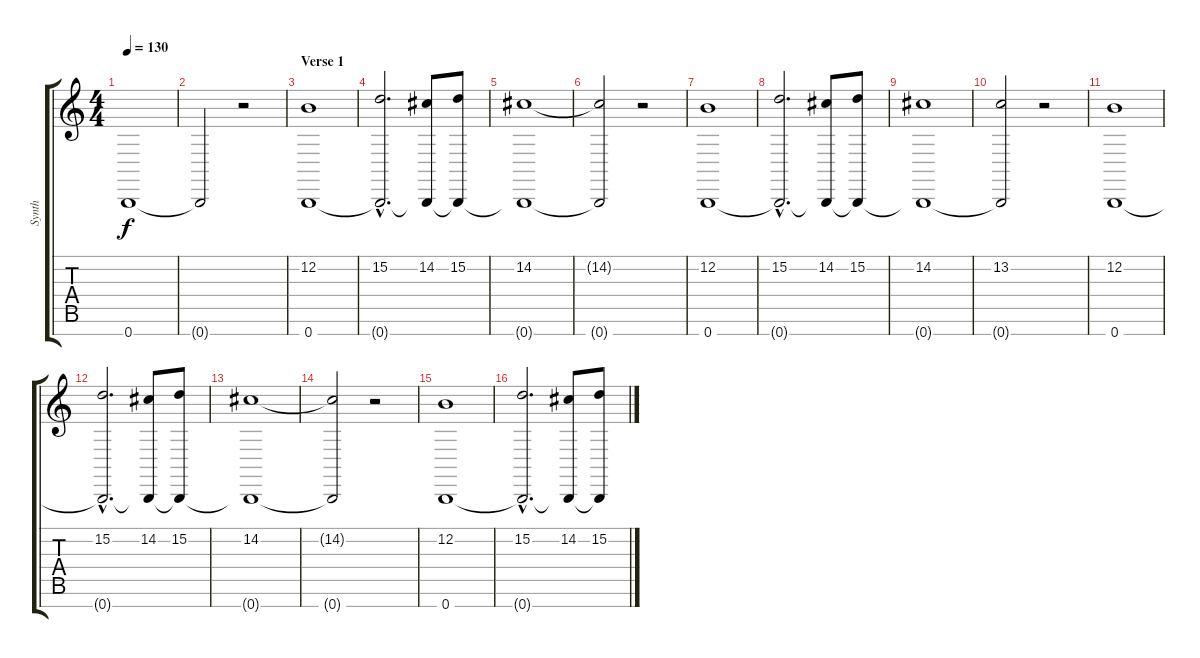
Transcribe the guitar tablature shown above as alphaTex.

\track ("Synth" "Synth") {instrument synthstrings2}
\staff {score tabs}
\tuning (E4 B3 G3 D3 A2 E2 B1) {hide}
\ts (4 4)
\tempo 130
\clef g2
\ks c
0.7{t}.1{dy f} |
0.7{t}.2 r.2 |
\section ("" "Verse 1")
(12.2 0.7).1 |
(15.2{hac} 0.7{hac t}).2{d} (14.2 0.7{t}).8 (15.2 0.7{t}).8 |
(14.2 0.7{t}).1 |
(14.2{t} 0.7{t}).2 r.2 |
(12.2 0.7).1 |
(15.2{hac} 0.7{hac t}).2{d} (14.2 0.7{t}).8 (15.2 0.7{t}).8 |
(14.2 0.7{t}).1 |
(13.2 0.7{t}).2 r.2 |
(12.2 0.7).1 |
(15.2{hac} 0.7{hac t}).2{d} (14.2 0.7{t}).8 (15.2 0.7{t}).8 |
(14.2 0.7{t}).1 |
(14.2{t} 0.7{t}).2 r.2 |
(12.2 0.7).1 |
(15.2{hac} 0.7{hac t}).2{d} (14.2 0.7{t}).8 (15.2 0.7{t}).8
